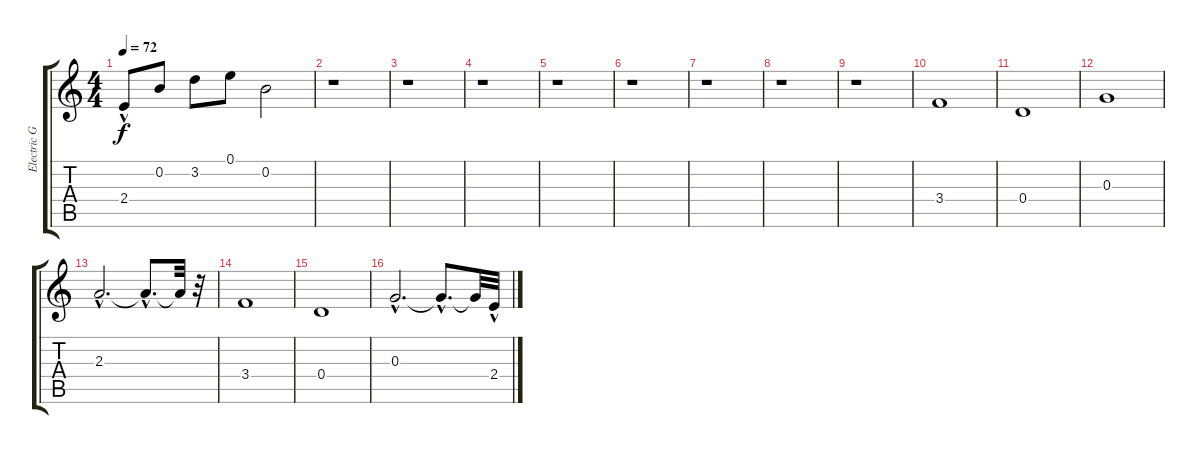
\track ("Electric Guitar " "Electric G") {instrument distortionguitar}
\staff {score tabs}
\tuning (E4 B3 G3 D3 A2 E2) {hide}
\ts (4 4)
\tempo 72
\clef g2
\ks c
2.4{hac}.8{dy f} 0.2.8 3.2.8 0.1.8 0.2.2 |
r.1 |
r.1 |
r.1 |
r.1 |
r.1 |
r.1 |
r.1 |
r.1 |
3.4.1 |
0.4.1 |
0.3.1 |
2.3{hac}.2{d} 2.3{hac t}.8{d} 2.3{t}.32 r.32 |
3.4.1{volume 14} |
0.4.1{volume 12} |
0.3{hac}.2{d} 0.3{hac t}.8{d} 0.3{t}.32 2.4{hac}.32
